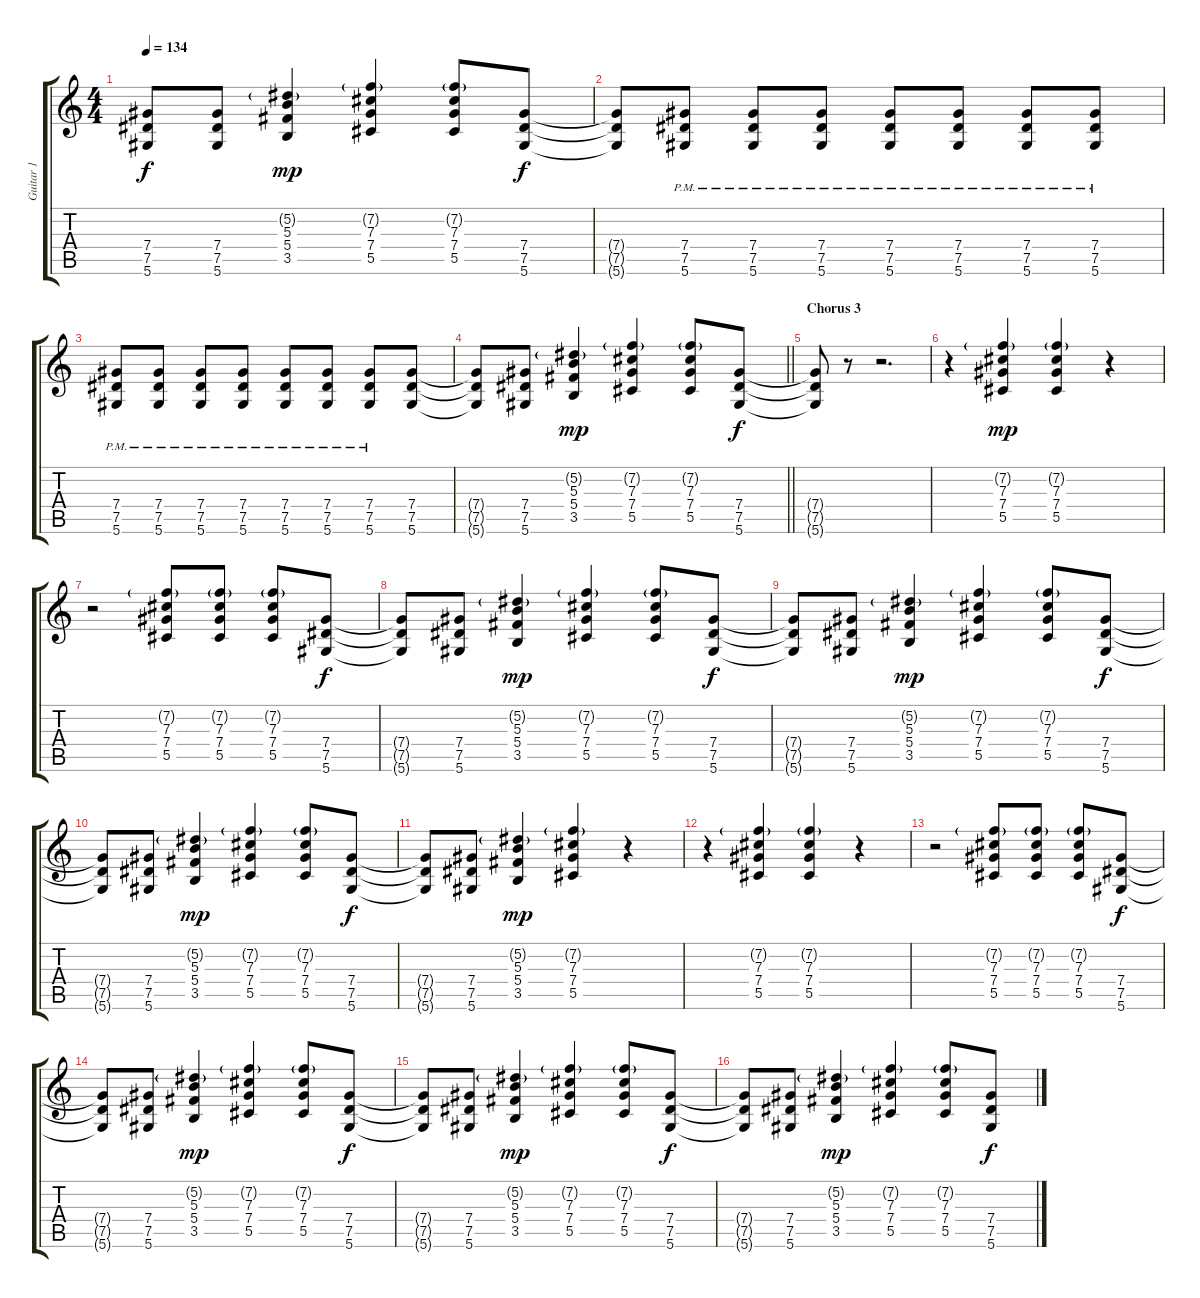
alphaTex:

\track ("Guitar 1" "Guitar 1") {instrument overdrivenguitar}
\staff {score tabs}
\tuning (Eb4 Bb3 Gb3 Db3 Ab2 Eb2) {hide}
\ts (4 4)
\tempo 134
\clef g2
\ks c
(7.4{t} 7.5{t} 5.6{t}).8{dy f} (7.4 7.5 5.6).8 (5.2{g} 5.3 5.4 3.5).4{dy mp} (7.2{g} 7.3 7.4 5.5).4 (7.2{g} 7.3 7.4 5.5).8 (7.4 7.5 5.6).8{dy f} |
(7.4{t} 7.5{t} 5.6{t}).8 (7.4{pm} 7.5{pm} 5.6{pm}).8 (7.4{pm} 7.5{pm} 5.6{pm}).8 (7.4{pm} 7.5{pm} 5.6{pm}).8 (7.4{pm} 7.5{pm} 5.6{pm}).8 (7.4{pm} 7.5{pm} 5.6{pm}).8 (7.4{pm} 7.5{pm} 5.6{pm}).8 (7.4{pm} 7.5{pm} 5.6{pm}).8 |
(7.4{pm} 7.5{pm} 5.6{pm}).8 (7.4{pm} 7.5{pm} 5.6{pm}).8 (7.4{pm} 7.5{pm} 5.6{pm}).8 (7.4{pm} 7.5{pm} 5.6{pm}).8 (7.4{pm} 7.5{pm} 5.6{pm}).8 (7.4{pm} 7.5{pm} 5.6{pm}).8 (7.4{pm} 7.5{pm} 5.6{pm}).8 (7.4 7.5 5.6).8 |
\barLineRight lightlight
(7.4{t} 7.5{t} 5.6{t}).8 (7.4 7.5 5.6).8 (5.2{g} 5.3 5.4 3.5).4{dy mp} (7.2{g} 7.3 7.4 5.5).4 (7.2{g} 7.3 7.4 5.5).8 (7.4 7.5 5.6).8{dy f} |
\section ("" "Chorus 3")
(7.4{t} 7.5{t} 5.6{t}).8 r.8 r.2{d} |
r.4 (7.2{g} 7.3 7.4 5.5).4{dy mp} (7.2{g} 7.3 7.4 5.5).4 r.4 |
r.2 (7.2{g} 7.3 7.4 5.5).8 (7.2{g} 7.3 7.4 5.5).8 (7.2{g} 7.3 7.4 5.5).8 (7.4 7.5 5.6).8{dy f} |
(7.4{t} 7.5{t} 5.6{t}).8 (7.4 7.5 5.6).8 (5.2{g} 5.3 5.4 3.5).4{dy mp} (7.2{g} 7.3 7.4 5.5).4 (7.2{g} 7.3 7.4 5.5).8 (7.4 7.5 5.6).8{dy f} |
(7.4{t} 7.5{t} 5.6{t}).8 (7.4 7.5 5.6).8 (5.2{g} 5.3 5.4 3.5).4{dy mp} (7.2{g} 7.3 7.4 5.5).4 (7.2{g} 7.3 7.4 5.5).8 (7.4 7.5 5.6).8{dy f} |
(7.4{t} 7.5{t} 5.6{t}).8 (7.4 7.5 5.6).8 (5.2{g} 5.3 5.4 3.5).4{dy mp} (7.2{g} 7.3 7.4 5.5).4 (7.2{g} 7.3 7.4 5.5).8 (7.4 7.5 5.6).8{dy f} |
(7.4{t} 7.5{t} 5.6{t}).8 (7.4 7.5 5.6).8 (5.2{g} 5.3 5.4 3.5).4{dy mp} (7.2{g} 7.3 7.4 5.5).4 r.4 |
r.4 (7.2{g} 7.3 7.4 5.5).4 (7.2{g} 7.3 7.4 5.5).4 r.4 |
r.2 (7.2{g} 7.3 7.4 5.5).8 (7.2{g} 7.3 7.4 5.5).8 (7.2{g} 7.3 7.4 5.5).8 (7.4 7.5 5.6).8{dy f} |
(7.4{t} 7.5{t} 5.6{t}).8 (7.4 7.5 5.6).8 (5.2{g} 5.3 5.4 3.5).4{dy mp} (7.2{g} 7.3 7.4 5.5).4 (7.2{g} 7.3 7.4 5.5).8 (7.4 7.5 5.6).8{dy f} |
(7.4{t} 7.5{t} 5.6{t}).8 (7.4 7.5 5.6).8 (5.2{g} 5.3 5.4 3.5).4{dy mp} (7.2{g} 7.3 7.4 5.5).4 (7.2{g} 7.3 7.4 5.5).8 (7.4 7.5 5.6).8{dy f} |
(7.4{t} 7.5{t} 5.6{t}).8 (7.4 7.5 5.6).8 (5.2{g} 5.3 5.4 3.5).4{dy mp} (7.2{g} 7.3 7.4 5.5).4 (7.2{g} 7.3 7.4 5.5).8 (7.4 7.5 5.6).8{dy f}
